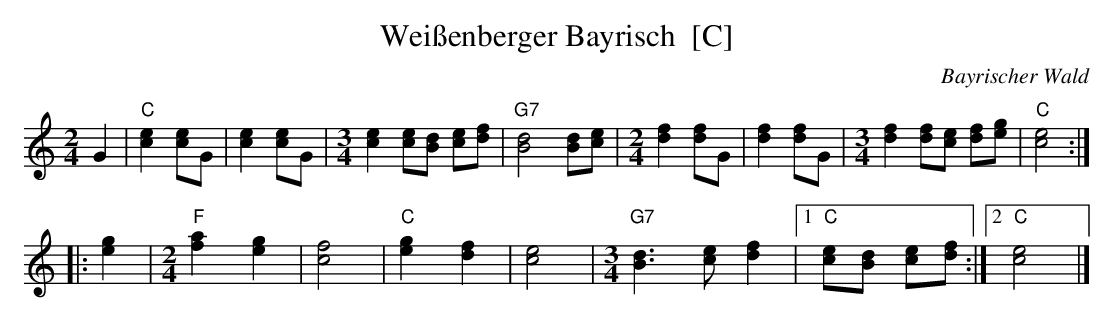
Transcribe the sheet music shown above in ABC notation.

X:1
T: Wei\ssenberger Bayrisch  [C]
O: Bayrischer Wald
M: 2/4
L: 1/8
K: C
G2 \
| "C"[e2c2][ec]G | [e2c2][ec]G \
|[M:3/4][L:1/8] [e2c2] [ec][dB] [ec][fd] | "G7"[d4B4] [dB][ec] \
|[M:2/4][L:1/8] [f2d2][fd]G | [f2d2][fd]G \
|[M:3/4][L:1/8] [f2d2] [fd][ec] [fd][ge] | "C"[e4c4] :|
|: [g2e2] \
|[M:2/4][L:1/8] "F"[a2f2][g2e2] | [f4c4] | "C"[g2e2] [f2d2] | [e4c4] \
|[M:3/4][L:1/8] "G7"[d3B3] [ec] [f2d2] |1 "C"[ec][dB] [ec][fd] :|2 "C"[e4c4] |]
